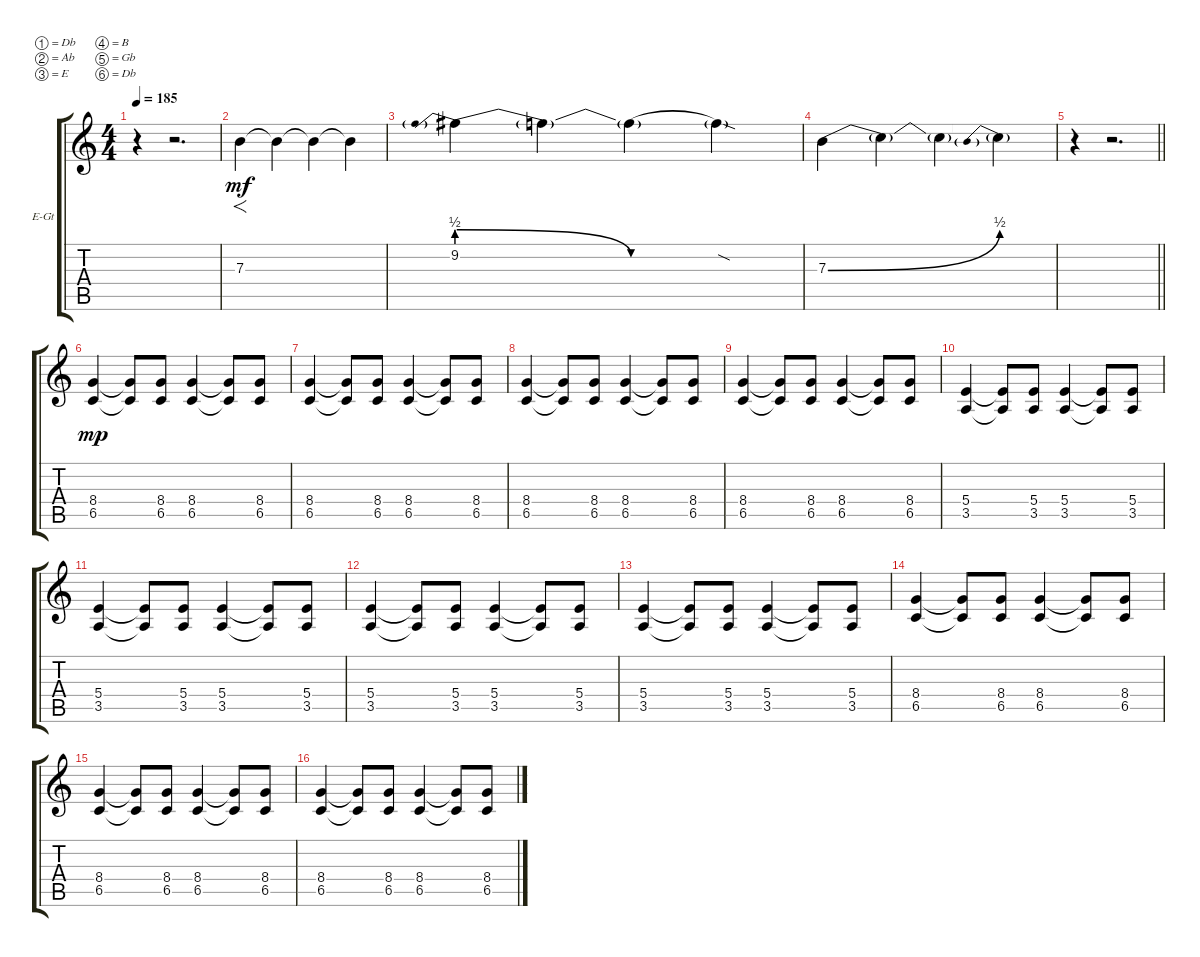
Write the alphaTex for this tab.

\bracketExtendMode groupsimilarinstruments
\firstSystemTrackNameOrientation horizontal
\otherSystemsTrackNameOrientation horizontal
\track ("Gtr" "E-Gt") {instrument distortionguitar}
\staff {score tabs}
\tuning (Db4 Ab3 E3 B2 Gb2 Db2)
\ts (4 4)
\tempo 185
\clef g2
\ks c
r.4{dy mp} r.2{d} |
7.3.4{f dy mf} 7.3{t}.4 7.3{t}.4 7.3{t}.4 |
9.2{be (prebendrelease 0 2 60 0)}.4 9.2{t}.4 9.2{be (hold 0 0 60 0) t}.4 9.2{sod t}.4 |
7.3{be (bend 0 0 60 2)}.4 7.3{t}.4 7.3{t}.4 7.3{be (prebend 0 2 60 2) t}.4 |
\barLineRight lightlight
r.4 r.2{d} |
\section ("" "")
(8.4 6.5).4{dy mp} (8.4{t} 6.5{t}).8 (8.4 6.5).8 (8.4 6.5).4 (8.4{t} 6.5{t}).8 (8.4 6.5).8 |
(8.4 6.5).4 (8.4{t} 6.5{t}).8 (8.4 6.5).8 (8.4 6.5).4 (8.4{t} 6.5{t}).8 (8.4 6.5).8 |
(8.4 6.5).4 (8.4{t} 6.5{t}).8 (8.4 6.5).8 (8.4 6.5).4 (8.4{t} 6.5{t}).8 (8.4 6.5).8 |
(8.4 6.5).4 (8.4{t} 6.5{t}).8 (8.4 6.5).8 (8.4 6.5).4 (8.4{t} 6.5{t}).8 (8.4 6.5).8 |
(5.4 3.5).4 (5.4{t} 3.5{t}).8 (5.4 3.5).8 (5.4 3.5).4 (5.4{t} 3.5{t}).8 (5.4 3.5).8 |
(5.4 3.5).4 (5.4{t} 3.5{t}).8 (5.4 3.5).8 (5.4 3.5).4 (5.4{t} 3.5{t}).8 (5.4 3.5).8 |
(5.4 3.5).4 (5.4{t} 3.5{t}).8 (5.4 3.5).8 (5.4 3.5).4 (5.4{t} 3.5{t}).8 (5.4 3.5).8 |
(5.4 3.5).4 (5.4{t} 3.5{t}).8 (5.4 3.5).8 (5.4 3.5).4 (5.4{t} 3.5{t}).8 (5.4 3.5).8 |
(8.4 6.5).4 (8.4{t} 6.5{t}).8 (8.4 6.5).8 (8.4 6.5).4 (8.4{t} 6.5{t}).8 (8.4 6.5).8 |
(8.4 6.5).4 (8.4{t} 6.5{t}).8 (8.4 6.5).8 (8.4 6.5).4 (8.4{t} 6.5{t}).8 (8.4 6.5).8 |
(8.4 6.5).4 (8.4{t} 6.5{t}).8 (8.4 6.5).8 (8.4 6.5).4 (8.4{t} 6.5{t}).8 (8.4 6.5).8
